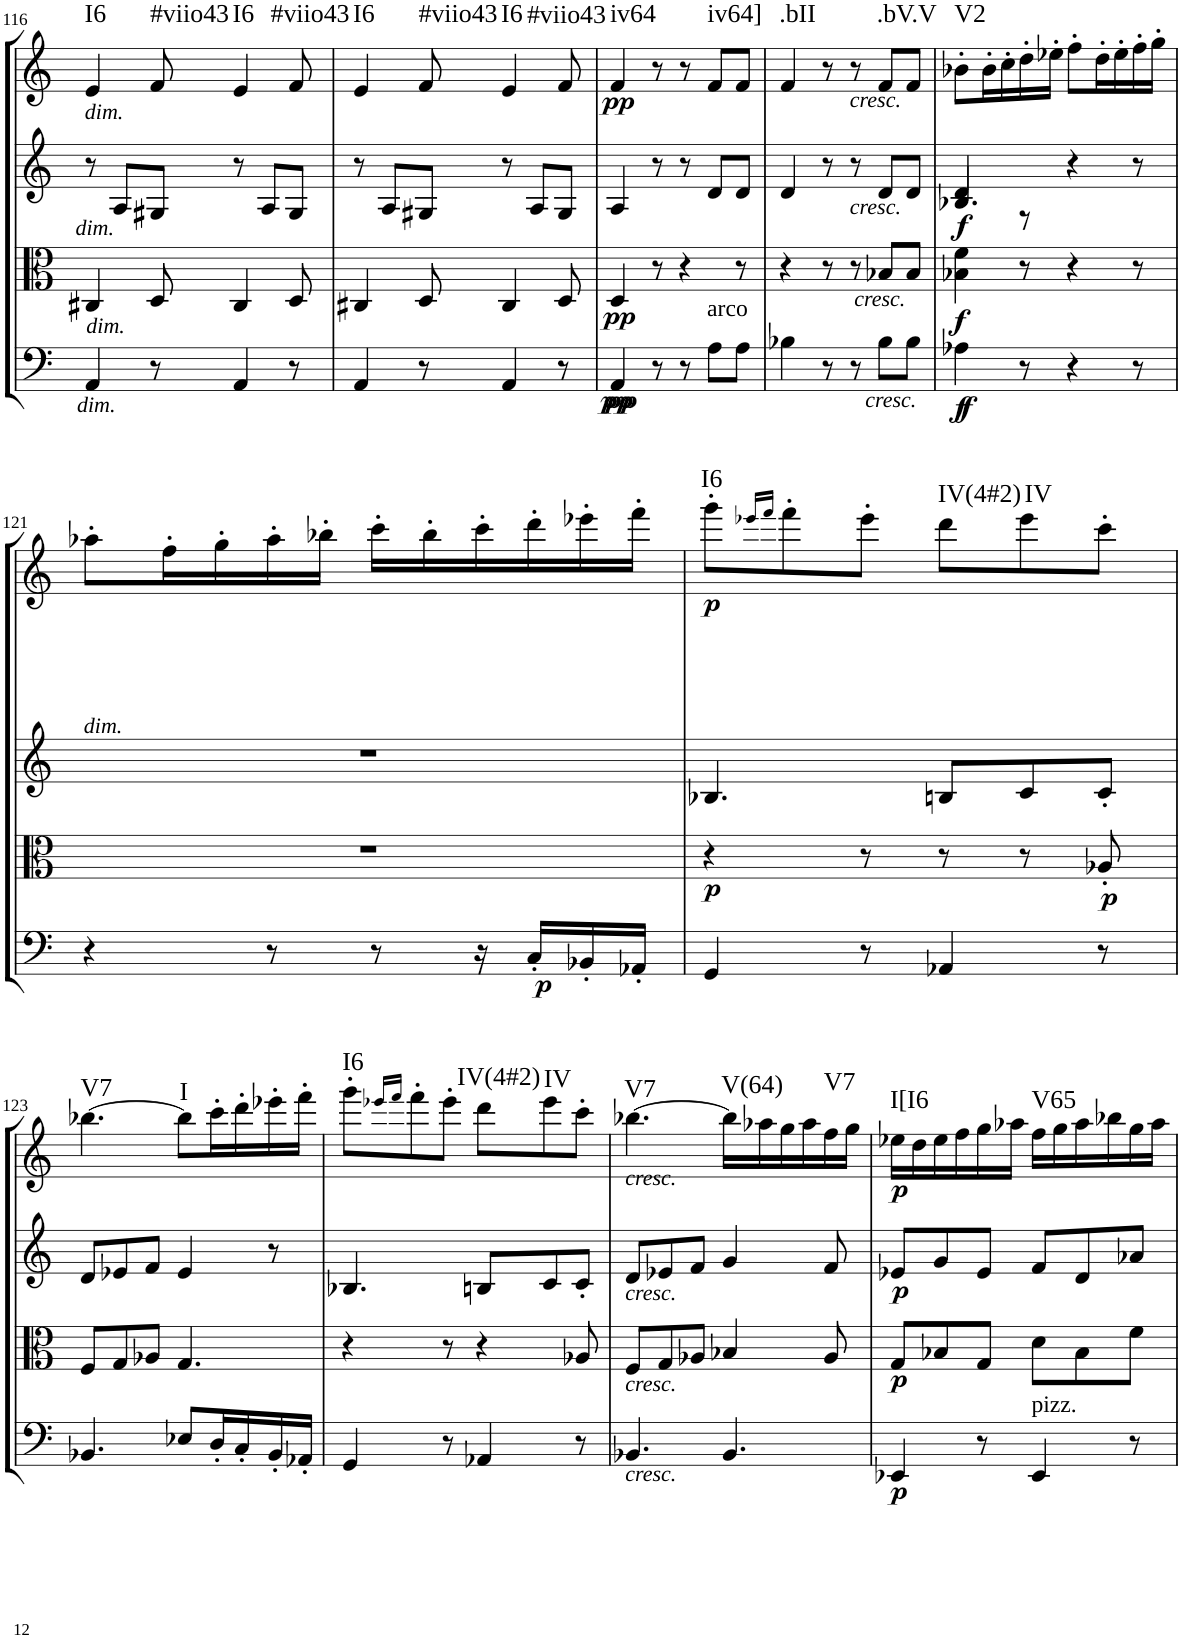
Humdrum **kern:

**kern	**dynam	**kern	**dynam	**kern	**dynam	**kern	**dynam	**harte
*part4	*part4	*part3	*part3	*part2	*part2	*part1	*part1	*part1
*staff4	*staff4	*staff3	*staff3	*staff2	*staff2	*staff1	*staff1	*
*I"Cello	*	*I"Viola	*	*I"2nd Violin	*	*I"1st Violin	*	*
*	*	*I'Vla	*	*I'Vln	*	*I'Vln	*	*
!!LO:PB:g=z
*clefF4	*	*clefC3	*	*clefG2	*	*clefG2	*	*
*k[]	*	*k[]	*	*k[]	*	*k[]	*	*
*M6/8	*	*M6/8	*	*M6/8	*	*M6/8	*	*
=116	=116	=116	=116	=116	=116	=116	=116	=116
!	!	!	!	!	!	!LO:TX:b:i:t=dim.	!	!
!	!	!	!	!LO:TX:b:i:t=dim.	!	!	!	!
!	!	!LO:TX:b:i:t=dim.	!	!	!	!	!	!
!LO:TX:b:i:t=dim.	!	!	!	!	!	!	!	!LO:H:kt=I6
4AA/	.	4C#X/	.	8r	.	4e/	.	N
.	.	.	.	8A/L	.	.	.	.
!	!	!	!	!	!	!	!	!LO:H:kt=#viio43
8r	.	8D/	.	8G#X/J	.	8f/	.	N
!	!	!	!	!	!	!	!	!LO:H:kt=I6
4AA/	.	4C#/	.	8r	.	4e/	.	N
.	.	.	.	8A/L	.	.	.	.
!	!	!	!	!	!	!	!	!LO:H:kt=#viio43
8r	.	8D/	.	8G#/J	.	8f/	.	N
=117	=117	=117	=117	=117	=117	=117	=117	=117
!	!	!	!	!	!	!	!	!LO:H:kt=I6
4AA/	.	4C#X/	.	8r	.	4e/	.	N
.	.	.	.	8A/L	.	.	.	.
!	!	!	!	!	!	!	!	!LO:H:kt=#viio43
8r	.	8D/	.	8G#X/J	.	8f/	.	N
!	!	!	!	!	!	!	!	!LO:H:kt=I6
4AA/	.	4C#/	.	8r	.	4e/	.	N
.	.	.	.	8A/L	.	.	.	.
!	!	!	!	!	!	!	!	!LO:H:kt=#viio43
8r	.	8D/	.	8G#/J	.	8f/	.	N
=118	=118	=118	=118	=118	=118	=118	=118	=118
!	!LO:DY:b	!	!	!	!	!	!	!
!	!LO:DY:n=1:b	!	!LO:DY:b	!	!	!	!LO:DY:b	!LO:H:kt=iv64
4AA/	pp pp	4D/	pp	4A/	.	4f/	pp	N
8r	.	8r	.	8r	.	8r	.	.
8r	.	4r	.	8r	.	8r	.	.
!LO:TX:a:t=arco	!	!	!	!	!	!	!	!LO:H:kt=iv64]
8A\L	.	.	.	8d/L	.	8f/L	.	N
8A\J	.	8r	.	8d/J	.	8f/J	.	.
=119	=119	=119	=119	=119	=119	=119	=119	=119
!	!	!	!	!	!	!	!	!LO:H:kt=.bII
4B-X\	.	4r	.	4d/	.	4f/	.	N
8r	.	8r	.	8r	.	8r	.	.
!	!	!	!	!	!	!LO:TX:b:i:t=cresc.	!	!
!	!	!	!	!LO:TX:b:i:t=cresc.	!	!	!	!
8r	.	8r	.	8r	.	8r	.	.
!	!	!LO:TX:b:i:t=cresc.	!	!	!	!	!	!
!LO:TX:b:i:t=cresc.	!	!	!	!	!	!	!	!LO:H:kt=.bV.V
8B-\L	.	8B-X/L	.	8d/L	.	8f/L	.	N
8B-\J	.	8B-/J	.	8d/J	.	8f/J	.	.
=120	=120	=120	=120	=120	=120	=120	=120	=120
*	*	*	*	*^	*	*	*	*
!	!LO:DY:b	!	!	!	!	!	!	!	!
!	!LO:DY:n=1:b	!	!LO:DY:b	!	!	!LO:DY:b	!	!	!LO:H:kt=V2
4A-X\	f f	4B-X\ 4f\	f	4.B-X/	4d/	f	8b-X'\L	.	N
.	.	.	.	.	.	.	16b-'\L	.	.
.	.	.	.	.	.	.	16cc'\	.	.
8r	.	8r	.	.	8r	.	16dd'\	.	.
.	.	.	.	.	.	.	16ee-X'\JJ	.	.
4r	.	4r	.	4r	4.ryy	.	8ff'\L	.	.
.	.	.	.	.	.	.	16dd'\L	.	.
.	.	.	.	.	.	.	16ee-'\	.	.
8r	.	8r	.	8r	.	.	16ff'\	.	.
.	.	.	.	.	.	.	16gg'\JJ	.	.
*	*	*	*	*v	*v	*	*	*	*
!!LO:LB:g=z
=121	=121	=121	=121	=121	=121	=121	=121	=121
!	!	!	!	!	!	!LO:TX:b:i:t=dim.	!	!
4r	.	2.r	.	2.r	.	8aa-X'\L	.	.
.	.	.	.	.	.	16ff'\L	.	.
.	.	.	.	.	.	16gg'\	.	.
8r	.	.	.	.	.	16aa-'\	.	.
.	.	.	.	.	.	16bb-X'\JJ	.	.
8r	.	.	.	.	.	16ccc'\LL	.	.
.	.	.	.	.	.	16bb-'\	.	.
16r	.	.	.	.	.	16ccc'\	.	.
!	!LO:DY:b	!	!	!	!	!	!	!
16C'/LL	p	.	.	.	.	16ddd'\	.	.
16BB-X'/	.	.	.	.	.	16eee-X'\	.	.
16AA-X'/JJ	.	.	.	.	.	16fff'\JJ	.	.
=122	=122	=122	=122	=122	=122	=122	=122	=122
!	!	!	!LO:DY:b	!	!	!	!LO:DY:b	!LO:H:kt=I6
4GG/	.	4r	p	4.B-X/	.	8ggg'\L	p	N
.	.	.	.	.	.	16qeee-X/LL	.	.
.	.	.	.	.	.	16qfff/JJ	.	.
.	.	.	.	.	.	8fff'\	.	.
8r	.	8r	.	.	.	8eee-'\J	.	.
!	!	!	!	!	!	!	!	!LO:H:kt=IV(4#2)
4AA-X/	.	8r	.	8Bn/L	.	8ddd\L	.	N
!	!	!	!	!	!	!	!	!LO:H:kt=IV
.	.	8r	.	8c/	.	8eee-\	.	N
!	!	!	!LO:DY:b	!	!	!	!	!
8r	.	8A-X'/	p	8c'/J	.	8ccc'\J	.	.
!!LO:LB:g=z
=123	=123	=123	=123	=123	=123	=123	=123	=123
!	!	!	!	!	!	!	!	!LO:H:kt=V7
4.BB-X/	.	8F/L	.	8d/L	.	[4.bb-X\	.	N
.	.	8G/	.	8e-X/	.	.	.	.
.	.	8A-X/J	.	8f/J	.	.	.	.
!	!	!	!	!	!	!	!	!LO:H:kt=I
8E-X/L	.	4.G/	.	4e-/	.	8bb-\L]	.	N
16D'/L	.	.	.	.	.	16ccc'\L	.	.
16C'/	.	.	.	.	.	16ddd'\	.	.
16BB-'/	.	.	.	8r	.	16eee-X'\	.	.
16AA-X'/JJ	.	.	.	.	.	16fff'\JJ	.	.
=124	=124	=124	=124	=124	=124	=124	=124	=124
!	!	!	!	!	!	!	!	!LO:H:kt=I6
4GG/	.	4r	.	4.B-X/	.	8ggg'\L	.	N
.	.	.	.	.	.	16qeee-X/LL	.	.
.	.	.	.	.	.	16qfff/JJ	.	.
.	.	.	.	.	.	8fff'\	.	.
8r	.	8r	.	.	.	8eee-'\J	.	.
!	!	!	!	!	!	!	!	!LO:H:kt=IV(4#2)
4AA-X/	.	4r	.	8Bn/L	.	8ddd\L	.	N
!	!	!	!	!	!	!	!	!LO:H:kt=IV
.	.	.	.	8c/	.	8eee-\	.	N
8r	.	8A-X/	.	8c'/J	.	8ccc'\J	.	.
=125	=125	=125	=125	=125	=125	=125	=125	=125
!	!	!	!	!	!	!LO:TX:a:i:t=cresc.	!	!
!	!	!	!	!LO:TX:b:i:t=cresc.	!	!	!	!
!	!	!LO:TX:b:i:t=cresc.	!	!	!	!	!	!
!LO:TX:b:i:t=cresc.	!	!	!	!	!	!	!	!LO:H:kt=V7
4.BB-X/	.	8F/L	.	8d/L	.	[4.bb-X\	.	N
.	.	8G/	.	8e-X/	.	.	.	.
.	.	8A-X/J	.	8f/J	.	.	.	.
!	!	!	!	!	!	!	!	!LO:H:kt=V(64)
4.BB-/	.	4B-X/	.	4g/	.	16bb-\LL]	.	N
.	.	.	.	.	.	16aa-X\	.	.
.	.	.	.	.	.	16gg\	.	.
.	.	.	.	.	.	16aa-\	.	.
!	!	!	!	!	!	!	!	!LO:H:kt=V7
.	.	8A-/	.	8f/	.	16ff\	.	N
.	.	.	.	.	.	16gg\JJ	.	.
=126	=126	=126	=126	=126	=126	=126	=126	=126
!	!LO:DY:b	!	!LO:DY:b	!	!LO:DY:b	!	!LO:DY:b	!LO:H:kt=I[I6
4EE-X/	p	8G/L	p	8e-X/L	p	16ee-X\LL	p	N
.	.	.	.	.	.	16dd\	.	.
.	.	8B-X/	.	8g/	.	16ee-\	.	.
.	.	.	.	.	.	16ff\	.	.
8r	.	8G/J	.	8e-/J	.	16gg\	.	.
.	.	.	.	.	.	16aa-X\JJ	.	.
!LO:TX:a:t=pizz.	!	!	!	!	!	!	!	!LO:H:kt=V65
4EE-/	.	8d\L	.	8f/L	.	16ff\LL	.	N
.	.	.	.	.	.	16gg\	.	.
.	.	8B-\	.	8d/	.	16aa-\	.	.
.	.	.	.	.	.	16bb-X\	.	.
8r	.	8f\J	.	8a-X/J	.	16gg\	.	.
.	.	.	.	.	.	16aa-\JJ	.	.
=	=	=	=	=	=	=	=	=
*-	*-	*-	*-	*-	*-	*-	*-	*-
